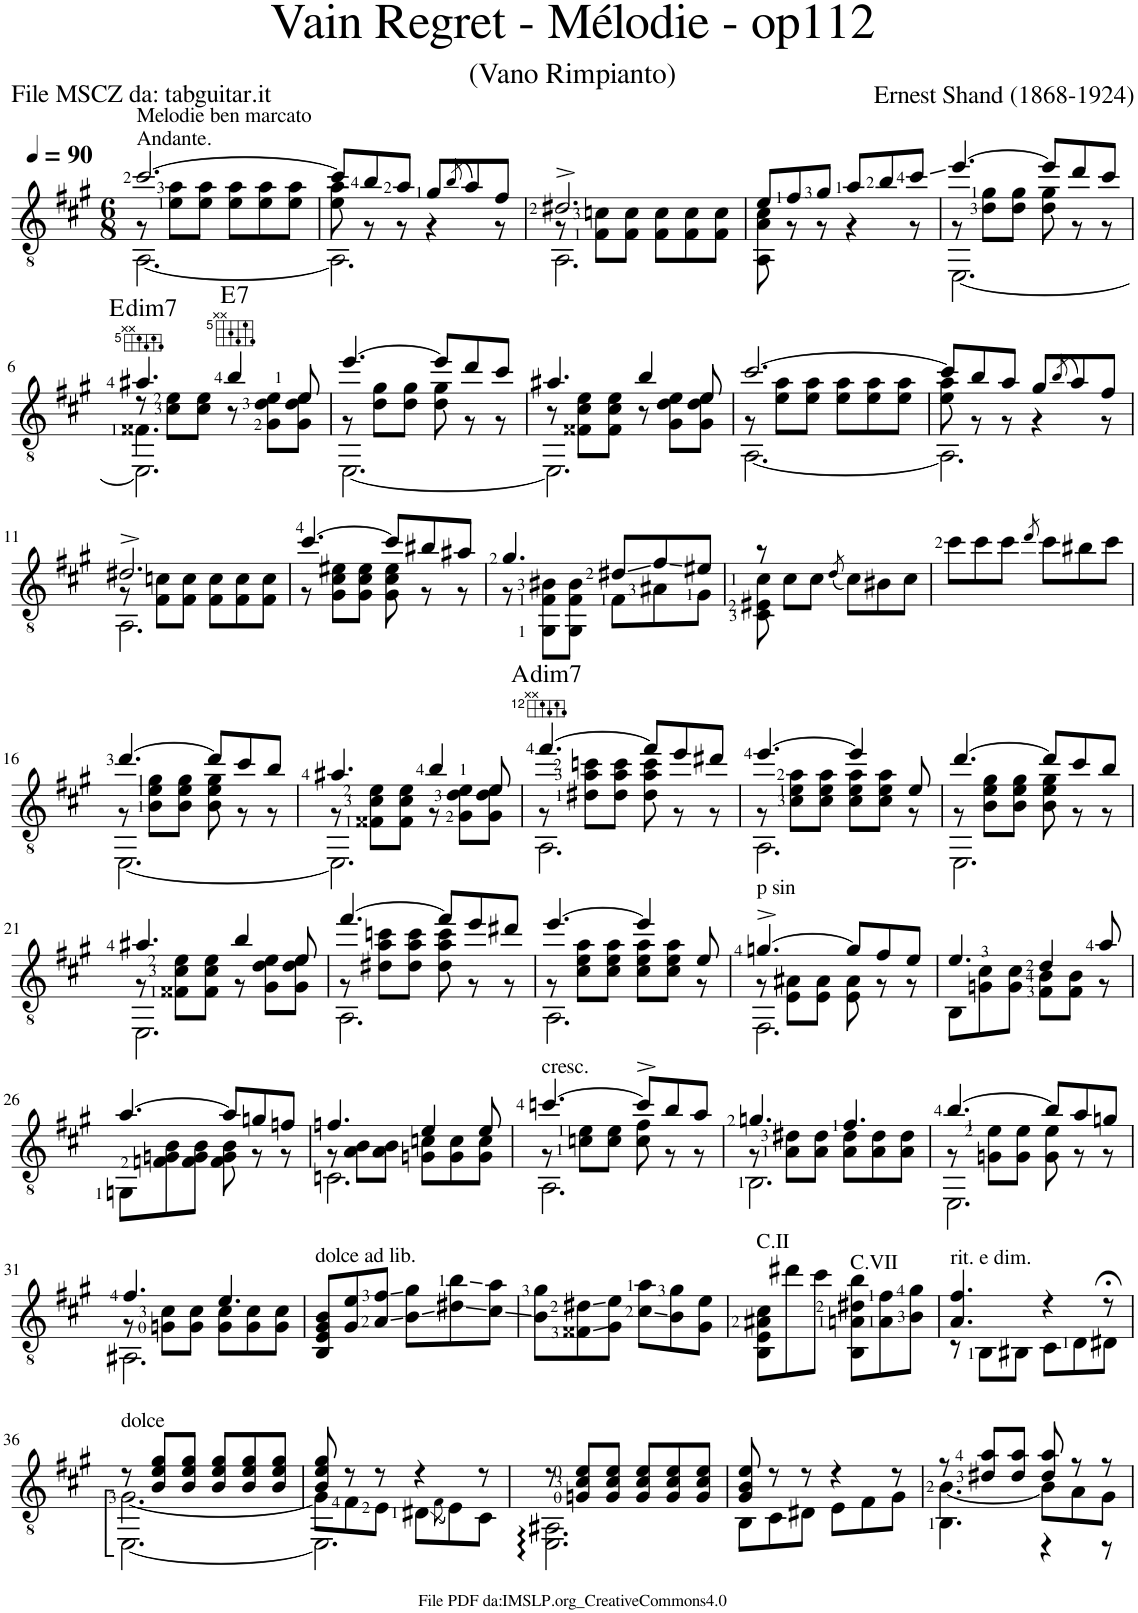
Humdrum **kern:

**kern	**harte
*part1	*part1
*staff1	*
*I"Guitar	*
*I'Guit.	*
*clefGv2	*
*k[f#c#g#]	*
*M6/8	*
*MM90	*
=1	=1
*^	*
*	*^	*
!LO:TX:a:t=Melodie ben marcato	!	!	!
!LO:TX:a:t=Andante.	!	!	!
[2.cc#/	8r	[2.AA\	.
.	8e\ 8a\L	.	.
.	8e\ 8a\J	.	.
.	8e\ 8a\L	.	.
.	8e\ 8a\	.	.
.	8e\ 8a\J	.	.
=2	=2	=2	=2
8cc#/L]	8e\ 8a\	2.AA\]	.
8b/	8r	.	.
8a/J	8r	.	.
8g#/L	4r	.	.
(8qb/	.	.	.
8a/)	.	.	.
8f#/J	8r	.	.
=3	=3	=3	=3
2.d#X^/	8r	2.AA\	.
.	8F#\ 8cn\L	.	.
.	8F#\ 8c\J	.	.
.	8F#\ 8c\L	.	.
.	8F#\ 8c\	.	.
.	8F#\ 8c\J	.	.
*	*v	*v	*
=4	=4	=4
8e/L	8AA\ 8A\ 8c#\	.
8f#/	8r	.
8g#/J	8r	.
8a/L	4r	.
8b/	.	.
8cc#/J	8r	.
=5	=5	=5
*	*^	*
[4.ee/	8r	[2.EE\	.
.	8d\ 8g#\L	.	.
.	8d\ 8g#\J	.	.
8ee/L]	8d\ 8g#\	.	.
8dd/	8r	.	.
8cc#/J	8r	.	.
!!LO:LB:g=z	!!	!!
=6	=6	=6	=6
*	*	*^	*
!	!	!	!	!LO:H:kt=dim7
4.a#X/	8r	4.F##X\	2.EE\]	E:dim7
.	8c#\ 8e\L	.	.	.
.	8c#\ 8e\J	.	.	.
!	!	!	!	!LO:H:kt=7
4b/	8ryy	8r	.	E:7
.	8G#\ 8d\ 8e\L	4ryy	.	.
8e/	8G#\ 8d\ 8e\J	.	.	.
*	*	*v	*v	*
=7	=7	=7	=7
[4.ee/	8r	[2.EE\	.
.	8d\ 8g#\L	.	.
.	8d\ 8g#\J	.	.
8ee/L]	8d\ 8g#\	.	.
8dd/	8r	.	.
8cc#/J	8r	.	.
=8	=8	=8	=8
*	*	*^	*
4.a#X/	8r	4.ryy	2.EE\]	.
.	8F##X\ 8c#\ 8e\L	.	.	.
.	8F##\ 8c#\ 8e\J	.	.	.
4b/	8ryy	8r	.	.
.	8G#\ 8d\ 8e\L	4ryy	.	.
8e/	8G#\ 8d\ 8e\J	.	.	.
*	*	*v	*v	*
=9	=9	=9	=9
[2.cc#/	8r	[2.AA\	.
.	8e\ 8a\L	.	.
.	8e\ 8a\J	.	.
.	8e\ 8a\L	.	.
.	8e\ 8a\	.	.
.	8e\ 8a\J	.	.
=10	=10	=10	=10
8cc#/L]	8e\ 8a\	2.AA\]	.
8b/	8r	.	.
8a/J	8r	.	.
8g#/L	4r	.	.
(8qb/	.	.	.
8a/)	.	.	.
8f#/J	8r	.	.
!!LO:LB:g=z	!!	!!
=11	=11	=11	=11
2.d#X^/	8r	2.AA\	.
.	8F#\ 8cn\L	.	.
.	8F#\ 8c\J	.	.
.	8F#\ 8c\L	.	.
.	8F#\ 8c\	.	.
.	8F#\ 8c\J	.	.
*	*v	*v	*
=12	=12	=12
[4.cc#/	8r	.
.	8G#\ 8c#\ 8e#X\L	.
.	8G#\ 8c#\ 8e#\J	.
8cc#/L]	8G#\ 8c#\ 8e#\	.
8b#X/	8r	.
8a#X/J	8r	.
=13	=13	=13
4.g#/	8r	.
.	8GG#\ 8F#\ 8B#X\L	.
.	8GG#\ 8F#\ 8B#\J	.
8d#X/L	8F#\L	.
8f#/	8A#X\	.
8e#X/J	8G#\J	.
=14	=14	=14
8r	8C#\ 8E#X\ 8c#\	.
8c#\L	2ryy	.
8c#\J	.	.
(8qd/	.	.
8c#\L)	.	.
8B#X\	.	.
8c#\J	8ryy	.
*v	*v	*
=15	=15
8cc#\L	.
8cc#\	.
8cc#\J	.
8qdd/	.
8cc#\L	.
8b#X\	.
8cc#\J	.
!!LO:LB:g=z
=16	=16
*^	*
*	*^	*
[4.dd/	8r	[2.EE\	.
.	8B\ 8e\ 8g#\L	.	.
.	8B\ 8e\ 8g#\J	.	.
8dd/L]	8B\ 8e\ 8g#\	.	.
8cc#/	8r	.	.
8b/J	8r	.	.
=17	=17	=17	=17
4.a#X/	8r	2.EE\]	.
.	8F##X\ 8c#\ 8e\L	.	.
.	8F##\ 8c#\ 8e\J	.	.
4b/	8r	.	.
.	8G#\ 8d\ 8e\L	.	.
8e/	8G#\ 8d\ 8e\J	.	.
=18	=18	=18	=18
!	!	!	!LO:H:kt=dim7
[4.ff#/	8r	2.AA\	A:dim7
.	8d#X\ 8a\ 8ccn\L	.	.
.	8d#\ 8a\ 8cc\J	.	.
8ff#/L]	8d#\ 8a\ 8cc\	.	.
8ee/	8r	.	.
8dd#X/J	8r	.	.
=19	=19	=19	=19
[4.ee/	8r	2.AA\	.
.	8c#\ 8e\ 8a\L	.	.
.	8c#\ 8e\ 8a\J	.	.
4ee/]	8c#\ 8e\ 8a\L	.	.
.	8c#\ 8e\ 8a\J	.	.
8e/	8r	.	.
=20	=20	=20	=20
[4.dd/	8r	2.EE\	.
.	8B\ 8e\ 8g#\L	.	.
.	8B\ 8e\ 8g#\J	.	.
8dd/L]	8B\ 8e\ 8g#\	.	.
8cc#/	8r	.	.
8b/J	8r	.	.
!!LO:LB:g=z	!!	!!
=21	=21	=21	=21
4.a#X/	8r	2.EE\	.
.	8F##X\ 8c#\ 8e\L	.	.
.	8F##\ 8c#\ 8e\J	.	.
4b/	8r	.	.
.	8G#\ 8d\ 8e\L	.	.
8e/	8G#\ 8d\ 8e\J	.	.
=22	=22	=22	=22
[4.ff#/	8r	2.AA\	.
.	8d#X\ 8a\ 8ccn\L	.	.
.	8d#\ 8a\ 8cc\J	.	.
8ff#/L]	8d#\ 8a\ 8cc\	.	.
8ee/	8r	.	.
8dd#X/J	8r	.	.
=23	=23	=23	=23
[4.ee/	8r	2.AA\	.
.	8c#\ 8e\ 8a\L	.	.
.	8c#\ 8e\ 8a\J	.	.
4ee/]	8c#\ 8e\ 8a\L	.	.
.	8c#\ 8e\ 8a\J	.	.
8e/	8r	.	.
=24	=24	=24	=24
!LO:TX:a:t=p sin	!	!	!
[4.gn^/	8r	2.FF#\	.
.	8E\ 8A#X\L	.	.
.	8E\ 8A#\J	.	.
8g/L]	8E\ 8A#\	.	.
8f#/	8r	.	.
8e/J	8r	.	.
*	*v	*v	*
=25	=25	=25
4.e/	8BB\L	.
.	8Gn\ 8c#\	.
.	8G\ 8c#\J	.
4d/	8F#\ 8B\L	.
.	8F#\ 8B\J	.
8a/	8r	.
!!LO:LB:g=z	!!
=26	=26	=26
[4.a/	8GGn\L	.
.	8Fn\ 8Gn\ 8B\	.
.	8F\ 8G\ 8B\J	.
8a/L]	8F\ 8G\ 8B\	.
8gn/	8r	.
8fn/J	8r	.
=27	=27	=27
*	*^	*
4.fn/	8r	2.Cn\	.
.	8A\ 8B\L	.	.
.	8A\ 8B\J	.	.
4e/	8Gn\ 8cn\L	.	.
.	8G\ 8c\	.	.
8e/	8G\ 8c\J	.	.
=28	=28	=28	=28
!LO:TX:a:t=cresc.	!	!	!
[4.ccn/	8r	2.AA\	.
.	8cn\ 8e\L	.	.
.	8c\ 8e\J	.	.
8cc^/L]	8c\ 8f#\	.	.
8b/	8r	.	.
8a/J	8r	.	.
=29	=29	=29	=29
4.gn/	8r	2.BB\	.
.	8A\ 8d#X\L	.	.
.	8A\ 8d#\J	.	.
4.f#/	8A\ 8d#\L	.	.
.	8A\ 8d#\	.	.
.	8A\ 8d#\J	.	.
=30	=30	=30	=30
[4.b/	8r	2.EE\	.
.	8Gn\ 8e\L	.	.
.	8G\ 8e\J	.	.
8b/L]	8G\ 8e\	.	.
8a/	8r	.	.
8gn/J	8r	.	.
!!LO:LB:g=z	!!	!!
=31	=31	=31	=31
4.f#/	8r	2.AA#X\	.
.	8Gn\ 8c#\L	.	.
.	8G\ 8c#\J	.	.
4.e/	8G\ 8c#\L	.	.
.	8G\ 8c#\	.	.
.	8G\ 8c#\J	.	.
*	*v	*v	*
=32	=32	=32
!LO:TX:a:t=dolce ad lib.	!	!
*v	*v	*
8BB/ 8E/ 8G#/ 8B/L	.
8G#/ 8e/	.
8A/ 8f#/J	.
8B\ 8g#\L	.
8d#X\ 8b\	.
8c#\ 8a\J	.
=33	=33
8B\ 8g#\L	.
8F##X\ 8d#X\	.
8G#\ 8e\J	.
8c#\ 8a\L	.
8B\ 8g#\	.
8G#\ 8e\J	.
=34	=34
!LO:TX:a:t=C.II	!
8BB\ 8E\ 8A#X\ 8c#\L	.
8dd#X\	.
8cc#\J	.
!LO:TX:a:t=C.VII	!
8BB\ 8An\ 8d#X\ 8b\L	.
8A\ 8f#\	.
8B\ 8g#\J	.
=35	=35
*^	*
!LO:TX:a:t=rit. e dim.	!	!
4.A/ 4.f#/	8r	.
.	8BB\L	.
.	8BB#X\J	.
4r	8C#\L	.
.	8D\	.
8r;<	8D#X\J	.
!!LO:LB:g=z	!!
=36	=36	=36
*	*^	*
!LO:TX:a:t=dolce	!	!	!
8r	[2.G#\	[2.EE\	.
8B/ 8e/ 8g#/L	.	.	.
8B/ 8e/ 8g#/J	.	.	.
8B/ 8e/ 8g#/L	.	.	.
8B/ 8e/ 8g#/	.	.	.
8B/ 8e/ 8g#/J	.	.	.
=37	=37	=37	=37
8B/ 8e/ 8g#/	8G#\L]	2.EE\]	.
8r	8F#\	.	.
8r	8E\J	.	.
4r	8D#X\L	.	.
.	(8qF#\	.	.
.	8E\)	.	.
8r	8C#\J	.	.
*	*v	*v	*
=38	=38	=38
8r	2.EE\ 2.AA#X\	.
8Gn/ 8c#/ 8e/L	.	.
8G/ 8c#/ 8e/J	.	.
8G/ 8c#/ 8e/L	.	.
8G/ 8c#/ 8e/	.	.
8G/ 8c#/ 8e/J	.	.
=39	=39	=39
8G#/ 8B/ 8e/	8BB\L	.
8r	8C#\	.
8r	8D#X\J	.
4r	8E\L	.
.	8F#\	.
8r	8G#\J	.
=40	=40	=40
*	*^	*
8r	[4.B\	4.BB\	.
8d#X/ 8a/L	.	.	.
8d#/ 8a/J	.	.	.
8d#/ 8a/	8B\L]	4r	.
8r	8A\	.	.
8r	8G#\J	8r	.
*v	*v	*v	*
=	=
*-	*-
